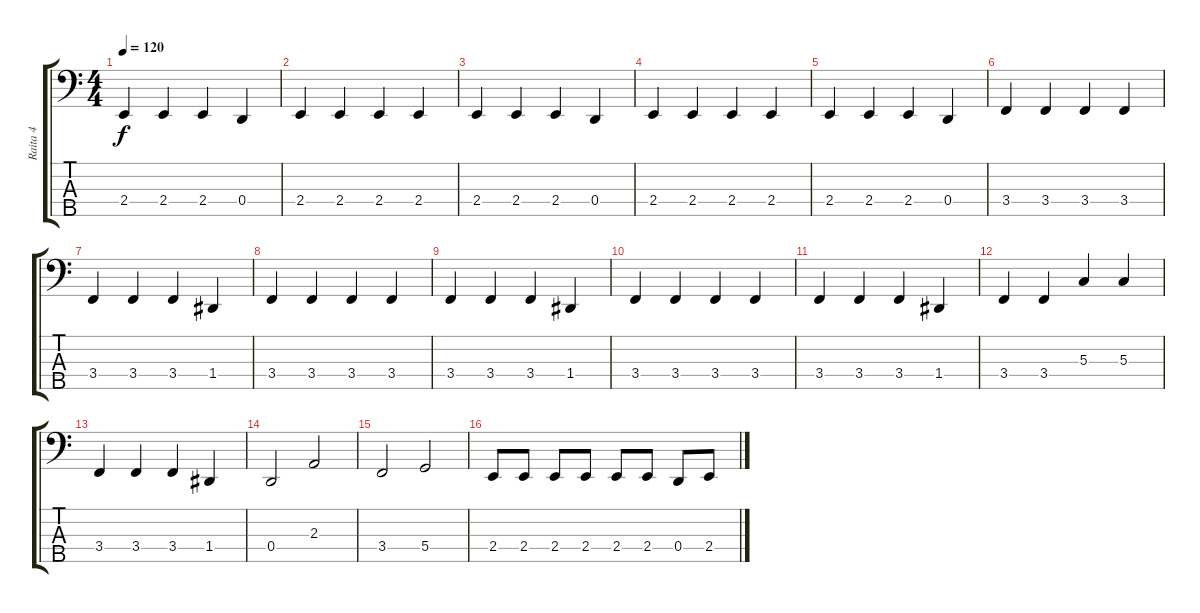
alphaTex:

\track ("Raita 4" "Raita 4") {instrument electricbasspick}
\staff {score tabs}
\tuning (F2 C2 G1 D1 G0) {hide}
\ts (4 4)
\tempo 120
\clef f4
\ks c
2.4.4{dy f} 2.4.4 2.4.4 0.4.4 |
2.4.4 2.4.4 2.4.4 2.4.4 |
2.4.4 2.4.4 2.4.4 0.4.4 |
2.4.4 2.4.4 2.4.4 2.4.4 |
2.4.4 2.4.4 2.4.4 0.4.4 |
3.4.4 3.4.4 3.4.4 3.4.4 |
3.4.4 3.4.4 3.4.4 1.4.4 |
3.4.4 3.4.4 3.4.4 3.4.4 |
3.4.4 3.4.4 3.4.4 1.4.4 |
3.4.4 3.4.4 3.4.4 3.4.4 |
3.4.4 3.4.4 3.4.4 1.4.4 |
3.4.4 3.4.4 5.3.4 5.3.4 |
3.4.4 3.4.4 3.4.4 1.4.4 |
0.4.2 2.3.2 |
3.4.2 5.4.2 |
2.4.8 2.4.8 2.4.8 2.4.8 2.4.8 2.4.8 0.4.8 2.4.8
